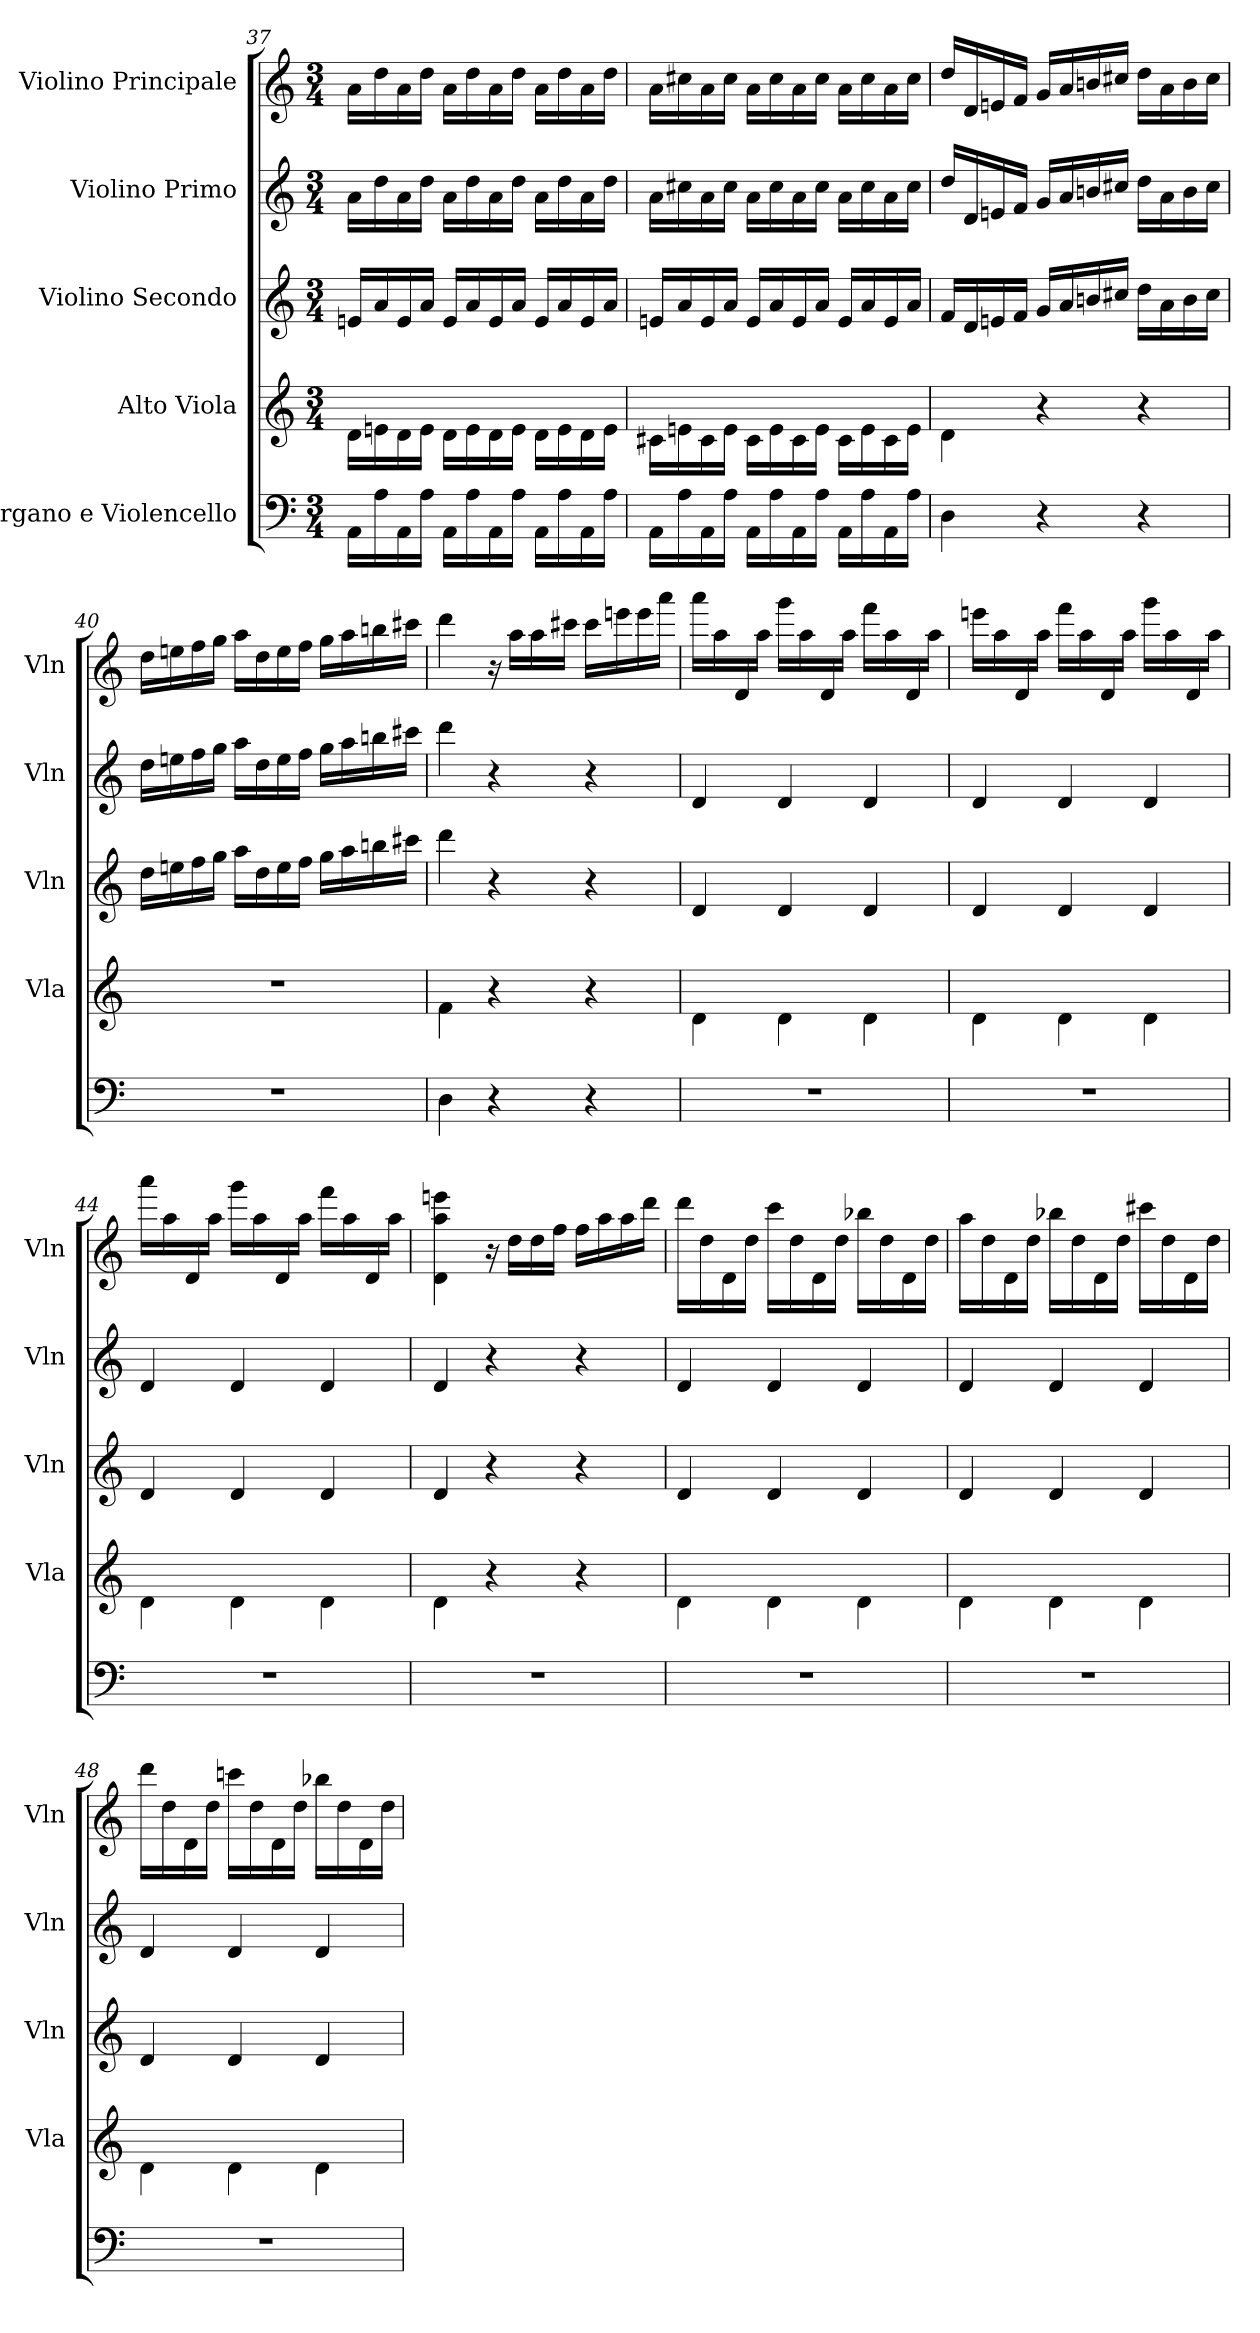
**kern	**kern	**kern	**kern	**kern
*part5	*part4	*part3	*part2	*part1
*staff5	*staff4	*staff3	*staff2	*staff1
*I"Organo e Violencello	*I"Alto Viola	*I"Violino Secondo	*I"Violino Primo	*I"Violino Principale
*	*I'Vla	*I'Vln	*I'Vln	*I'Vln
*M3/4	*M3/4	*M3/4	*M3/4	*M3/4
=37	=37	=37	=37	=37
16AA\LL	16d\LL	16en/LL	16a\LL	16a\LL
16A\	16en\	16a/	16dd\	16dd\
16AA\	16d\	16e/	16a\	16a\
16A\JJ	16e\JJ	16a/JJ	16dd\JJ	16dd\JJ
16AA\LL	16d\LL	16e/LL	16a\LL	16a\LL
16A\	16e\	16a/	16dd\	16dd\
16AA\	16d\	16e/	16a\	16a\
16A\JJ	16e\JJ	16a/JJ	16dd\JJ	16dd\JJ
16AA\LL	16d\LL	16e/LL	16a\LL	16a\LL
16A\	16e\	16a/	16dd\	16dd\
16AA\	16d\	16e/	16a\	16a\
16A\JJ	16e\JJ	16a/JJ	16dd\JJ	16dd\JJ
=38	=38	=38	=38	=38
16AA\LL	16c#\LL	16en/LL	16a\LL	16a\LL
16A\	16en\	16a/	16cc#\	16cc#\
16AA\	16c#\	16e/	16a\	16a\
16A\JJ	16e\JJ	16a/JJ	16cc#\JJ	16cc#\JJ
16AA\LL	16c#\LL	16e/LL	16a\LL	16a\LL
16A\	16e\	16a/	16cc#\	16cc#\
16AA\	16c#\	16e/	16a\	16a\
16A\JJ	16e\JJ	16a/JJ	16cc#\JJ	16cc#\JJ
16AA\LL	16c#\LL	16e/LL	16a\LL	16a\LL
16A\	16e\	16a/	16cc#\	16cc#\
16AA\	16c#\	16e/	16a\	16a\
16A\JJ	16e\JJ	16a/JJ	16cc#\JJ	16cc#\JJ
=39	=39	=39	=39	=39
4D\	4d\	16f/LL	16dd/LL	16dd/LL
.	.	16d/	16d/	16d/
.	.	16en/	16en/	16en/
.	.	16f/JJ	16f/JJ	16f/JJ
4r	4r	16g/LL	16g/LL	16g/LL
.	.	16a/	16a/	16a/
.	.	16bn/	16bn/	16bn/
.	.	16cc#/JJ	16cc#/JJ	16cc#/JJ
4r	4r	16dd\LL	16dd\LL	16dd\LL
.	.	16a\	16a\	16a\
.	.	16b\	16b\	16b\
.	.	16cc#\JJ	16cc#\JJ	16cc#\JJ
=40	=40	=40	=40	=40
2.r	2.r	16dd\LL	16dd\LL	16dd\LL
.	.	16een\	16een\	16een\
.	.	16ff\	16ff\	16ff\
.	.	16gg\JJ	16gg\JJ	16gg\JJ
.	.	16aa\LL	16aa\LL	16aa\LL
.	.	16dd\	16dd\	16dd\
.	.	16ee\	16ee\	16ee\
.	.	16ff\JJ	16ff\JJ	16ff\JJ
.	.	16gg\LL	16gg\LL	16gg\LL
.	.	16aa\	16aa\	16aa\
.	.	16bbn\	16bbn\	16bbn\
.	.	16ccc#\JJ	16ccc#\JJ	16ccc#\JJ
=41	=41	=41	=41	=41
4D\	4f\	4ddd\	4ddd\	4ddd\
4r	4r	4r	4r	16r
.	.	.	.	16aa\LL
.	.	.	.	16aa\
.	.	.	.	16ccc#\JJ
4r	4r	4r	4r	16ccc#\LL
.	.	.	.	16eeen\
.	.	.	.	16eee\
.	.	.	.	16aaa\JJ
=42	=42	=42	=42	=42
2.r	4d\	4d/	4d/	16aaa\LL
.	.	.	.	16aa\
.	.	.	.	16d/
.	.	.	.	16aa\JJ
.	4d\	4d/	4d/	16ggg\LL
.	.	.	.	16aa\
.	.	.	.	16d/
.	.	.	.	16aa\JJ
.	4d\	4d/	4d/	16fff\LL
.	.	.	.	16aa\
.	.	.	.	16d/
.	.	.	.	16aa\JJ
=43	=43	=43	=43	=43
2.r	4d\	4d/	4d/	16eeen\LL
.	.	.	.	16aa\
.	.	.	.	16d/
.	.	.	.	16aa\JJ
.	4d\	4d/	4d/	16fff\LL
.	.	.	.	16aa\
.	.	.	.	16d/
.	.	.	.	16aa\JJ
.	4d\	4d/	4d/	16ggg\LL
.	.	.	.	16aa\
.	.	.	.	16d/
.	.	.	.	16aa\JJ
=44	=44	=44	=44	=44
2.r	4d\	4d/	4d/	16aaa\LL
.	.	.	.	16aa\
.	.	.	.	16d/
.	.	.	.	16aa\JJ
.	4d\	4d/	4d/	16ggg\LL
.	.	.	.	16aa\
.	.	.	.	16d/
.	.	.	.	16aa\JJ
.	4d\	4d/	4d/	16fff\LL
.	.	.	.	16aa\
.	.	.	.	16d/
.	.	.	.	16aa\JJ
=45	=45	=45	=45	=45
2.r	4d\	4d/	4d/	4d\ 4aa\ 4eeen\
.	4r	4r	4r	16r
.	.	.	.	16dd\LL
.	.	.	.	16dd\
.	.	.	.	16ff\JJ
.	4r	4r	4r	16ff\LL
.	.	.	.	16aa\
.	.	.	.	16aa\
.	.	.	.	16ddd\JJ
=46	=46	=46	=46	=46
2.r	4d\	4d/	4d/	16ddd\LL
.	.	.	.	16dd\
.	.	.	.	16d\
.	.	.	.	16dd\JJ
.	4d\	4d/	4d/	16ccc\LL
.	.	.	.	16dd\
.	.	.	.	16d\
.	.	.	.	16dd\JJ
.	4d\	4d/	4d/	16bb-\LL
.	.	.	.	16dd\
.	.	.	.	16d\
.	.	.	.	16dd\JJ
=47	=47	=47	=47	=47
2.r	4d\	4d/	4d/	16aa\LL
.	.	.	.	16dd\
.	.	.	.	16d\
.	.	.	.	16dd\JJ
.	4d\	4d/	4d/	16bb-\LL
.	.	.	.	16dd\
.	.	.	.	16d\
.	.	.	.	16dd\JJ
.	4d\	4d/	4d/	16ccc#\LL
.	.	.	.	16dd\
.	.	.	.	16d\
.	.	.	.	16dd\JJ
=48	=48	=48	=48	=48
2.r	4d\	4d/	4d/	16ddd\LL
.	.	.	.	16dd\
.	.	.	.	16d\
.	.	.	.	16dd\JJ
.	4d\	4d/	4d/	16cccn\LL
.	.	.	.	16dd\
.	.	.	.	16d\
.	.	.	.	16dd\JJ
.	4d\	4d/	4d/	16bb-\LL
.	.	.	.	16dd\
.	.	.	.	16d\
.	.	.	.	16dd\JJ
=	=	=	=	=
*-	*-	*-	*-	*-
